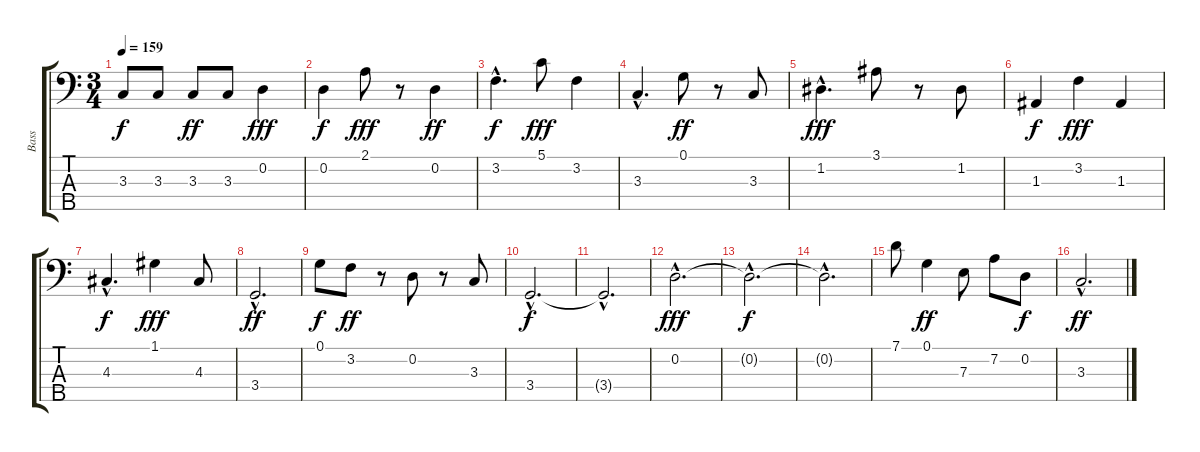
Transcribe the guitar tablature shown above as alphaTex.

\track ("Bass" "Bass") {instrument electricbassfinger}
\staff {score tabs}
\tuning (G2 D2 A1 E1 B0) {hide}
\ts (3 4)
\tempo 159
\clef f4
\ks c
3.3.8{dy f} 3.3.8 3.3.8{dy ff} 3.3.8 0.2.4{dy fff} |
0.2.4{dy f} 2.1.8{dy fff} r.8 0.2.4{dy ff} |
3.2{hac}.4{d dy f} 5.1.8{dy fff} 3.2.4 |
3.3{hac}.4{d} 0.1.8{dy ff} r.8 3.3.8 |
1.2{hac}.4{d dy fff} 3.1.8 r.8 1.2.8 |
1.3.4{dy f} 3.2.4{dy fff} 1.3.4 |
4.3{hac}.4{d dy f} 1.1.4{dy fff} 4.3.8 |
3.4{hac}.2{d dy ff} |
0.1.8{dy f} 3.2.8{dy ff} r.8 0.2.8 r.8 3.3.8 |
3.4{hac}.2{d dy f} |
3.4{hac t}.2{d} |
0.2{hac}.2{d dy fff} |
0.2{hac t}.2{d dy f} |
0.2{hac t}.2{d} |
7.1.8 0.1.4{dy ff} 7.3.8 7.2.8 0.2.8{dy f} |
3.3{hac}.2{d dy ff}
